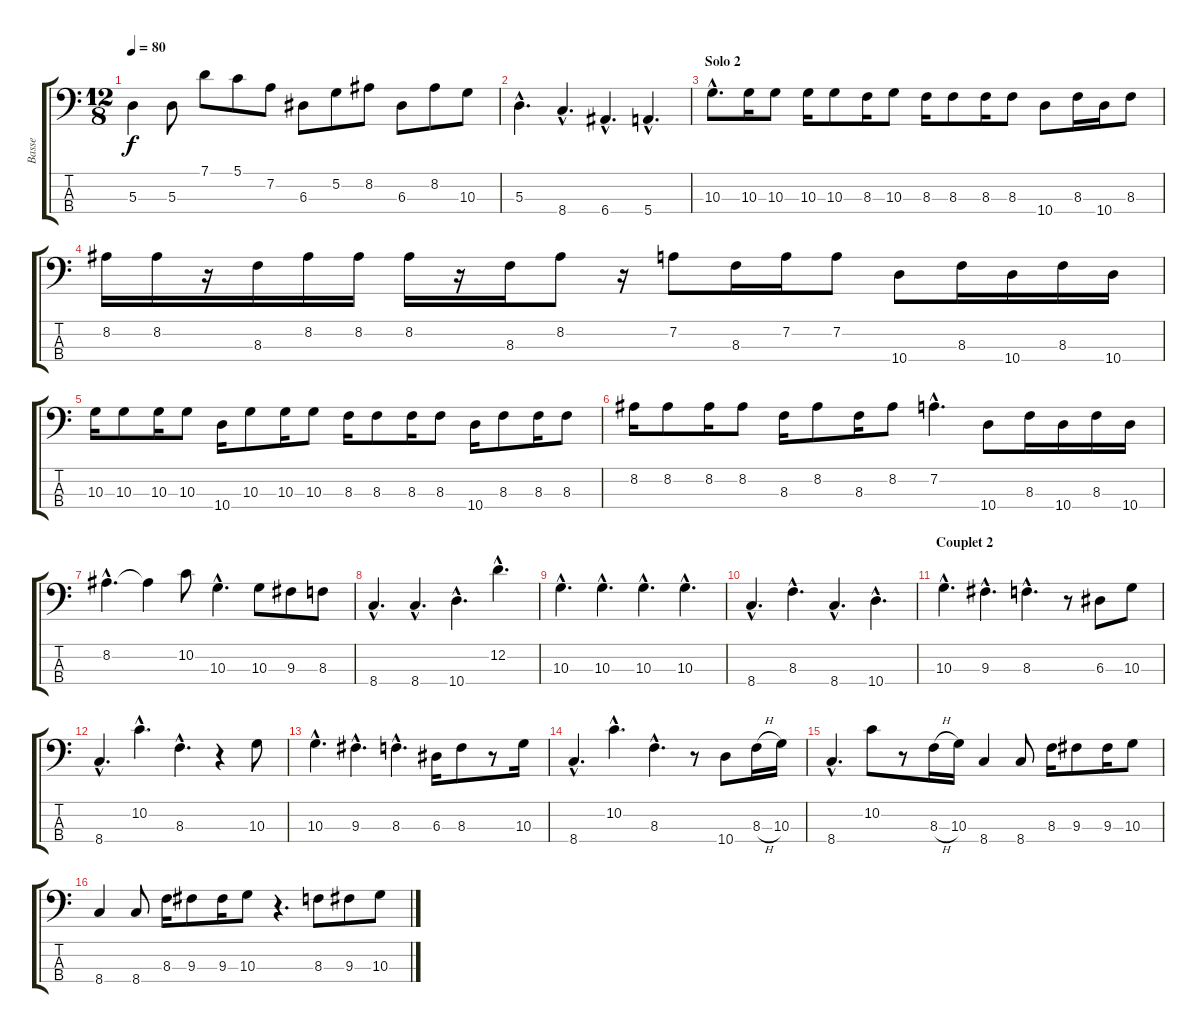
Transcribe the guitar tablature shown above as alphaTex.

\track ("Basse" "Basse") {instrument electricbassfinger}
\staff {score tabs}
\tuning (G2 D2 A1 E1) {hide}
\ts (12 8)
\tempo 80
\clef f4
\ks c
5.3.4{dy f} 5.3.8 7.1.8 5.1.8 7.2.8 6.3.8 5.2.8 8.2.8 6.3.8 8.2.8 10.3.8 |
5.3{hac}.4{d} 8.4{hac}.4{d} 6.4{hac}.4{d} 5.4{hac}.4{d} |
\section ("" "Solo 2")
10.3{hac}.8{d volume 13 instrument electricbassfinger} 10.3.16 10.3.8 10.3.16 10.3.8 8.3.16 10.3.8 8.3.16 8.3.8 8.3.16 8.3.8 10.4.8 8.3.16 10.4.16 8.3.8 |
8.2.16 8.2.16 r.16 8.3.16 8.2.16 8.2.16 8.2.16 r.16 8.3.16 8.2.8 r.16 7.2.8 8.3.16 7.2.16 7.2.8 10.4.8 8.3.16 10.4.16 8.3.16 10.4.16 |
10.3.16 10.3.8 10.3.16 10.3.8 10.4.16 10.3.8 10.3.16 10.3.8 8.3.16 8.3.8 8.3.16 8.3.8 10.4.16 8.3.8 8.3.16 8.3.8 |
8.2.16 8.2.8 8.2.16 8.2.8 8.3.16 8.2.8 8.3.16 8.2.8 7.2{hac}.4{d} 10.4.8 8.3.16 10.4.16 8.3.16 10.4.16 |
8.2{hac}.4{d volume 13 instrument electricbassfinger} 8.2{t}.4 10.2.8 10.3{hac}.4{d} 10.3.8 9.3.8 8.3.8 |
8.4{hac}.4{d} 8.4{hac}.4{d} 10.4{hac}.4{d} 12.2{hac}.4{d} |
10.3{hac}.4{d} 10.3{hac}.4{d} 10.3{hac}.4{d} 10.3{hac}.4{d} |
8.4{hac}.4{d} 8.3{hac}.4{d} 8.4{hac}.4{d} 10.4{hac}.4{d} |
\section ("" "Couplet 2")
10.3{hac}.4{d} 9.3{hac}.4{d} 8.3{hac}.4{d} r.8 6.3.8 10.3.8 |
8.4{hac}.4{d} 10.2{hac}.4{d} 8.3{hac}.4{d} r.4 10.3.8 |
10.3{hac}.4{d} 9.3{hac}.4{d} 8.3{hac}.4{d} 6.3.16 8.3.8 r.8 10.3.16 |
8.4{hac}.4{d} 10.2{hac}.4{d} 8.3{hac}.4{d} r.8 10.4.8 8.3{h}.16 10.3.16 |
8.4{hac}.4{d} 10.2.8 r.8 8.3{h}.16 10.3.16 8.4.4 8.4.8 8.3.16 9.3.8 9.3.16 10.3.8 |
8.4.4 8.4.8 8.3.16 9.3.8 9.3.16 10.3.8 r.4{d} 8.3.8 9.3.8 10.3.8
